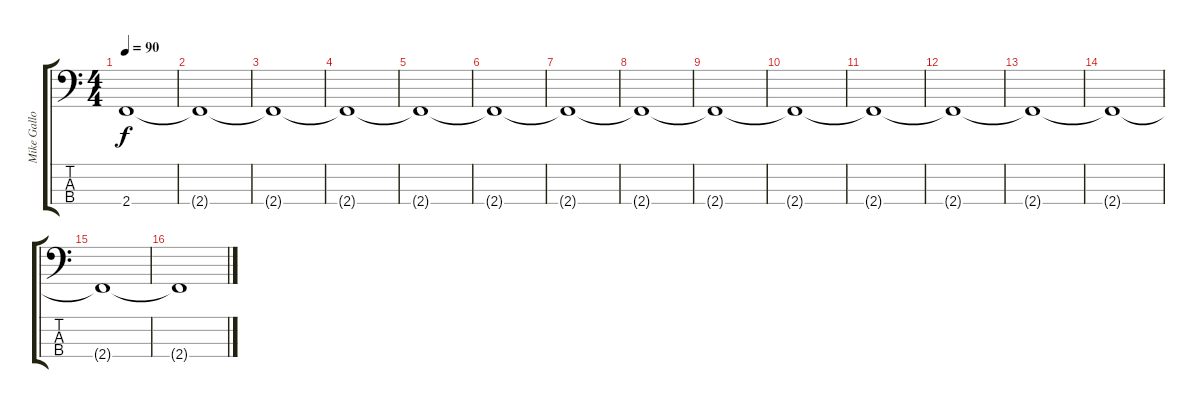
\track ("Mike Gallo" "Mike Gallo") {instrument electricbasspick}
\staff {score tabs}
\tuning (Gb2 Db2 Ab1 Eb1) {hide}
\ts (4 4)
\tempo 90
\clef f4
\ks c
2.4{t}.1{dy f} |
2.4{t}.1 |
2.4{t}.1 |
2.4{t}.1 |
2.4{t}.1 |
2.4{t}.1 |
2.4{t}.1 |
2.4{t}.1 |
2.4{t}.1 |
2.4{t}.1 |
2.4{t}.1 |
2.4{t}.1 |
2.4{t}.1 |
2.4{t}.1 |
2.4{t}.1 |
2.4{t}.1
